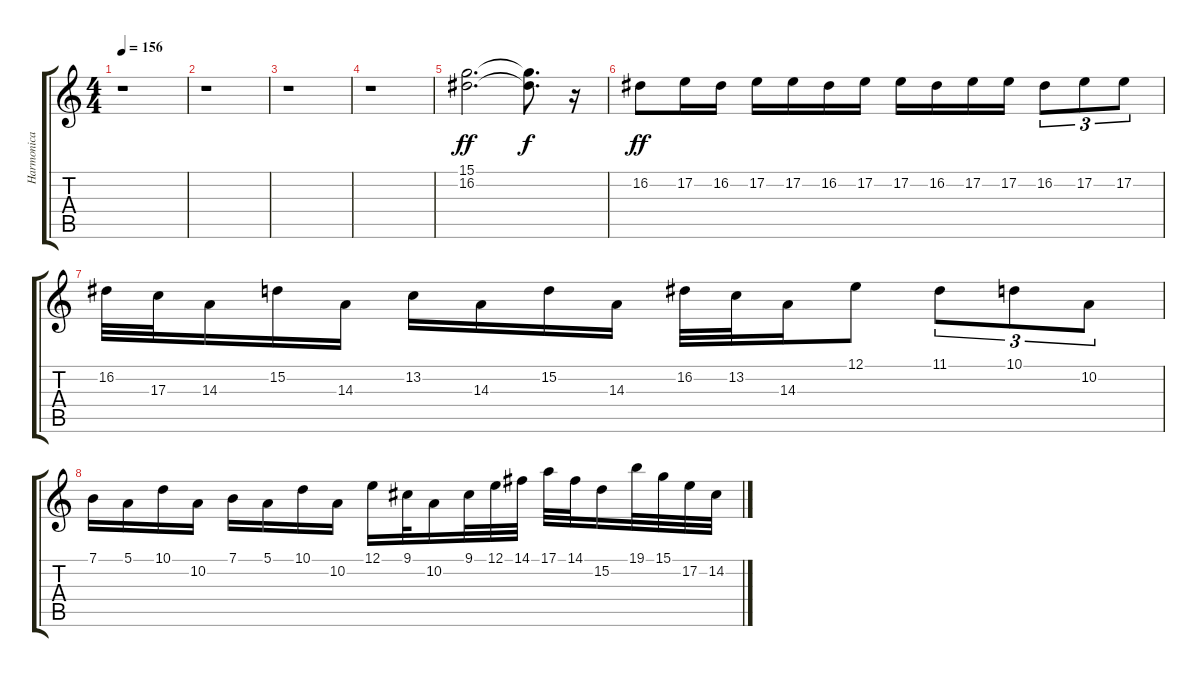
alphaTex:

\track ("Harmonica" "Harmonica") {instrument harmonica}
\staff {score tabs}
\tuning (E4 B3 G3 D3 A2 E2) {hide}
\ts (4 4)
\tempo 156
\clef g2
\ks c
r.1{dy f} |
r.1 |
r.1 |
r.1 |
(15.1 16.2).2{d dy ff} (15.1{t} 16.2{t}).8{d dy f} r.16 |
16.2.8{dy ff} 17.2.16 16.2.16 17.2.16 17.2.16 16.2.16 17.2.16 17.2.16 16.2.16 17.2.16 17.2.16 16.2.8{tu (3 2)} 17.2.8{tu (3 2)} 17.2.8{tu (3 2)} |
16.2.32 17.3.32 14.3.16 15.2.16 14.3.16 13.2.16 14.3.16 15.2.16 14.3.16 16.2.32 13.2.32 14.3.16 12.1.8 11.1.8{tu (3 2)} 10.1.8{tu (3 2)} 10.2.8{tu (3 2)} |
7.1.16 5.1.16 10.1.16 10.2.16 7.1.16 5.1.16 10.1.16 10.2.16 12.1.16 9.1.32 10.2.16 9.1.32 12.1.32 14.1.32 17.1.32 14.1.32 15.2.16 19.1.32 15.1.32 17.2.32 14.2.32
